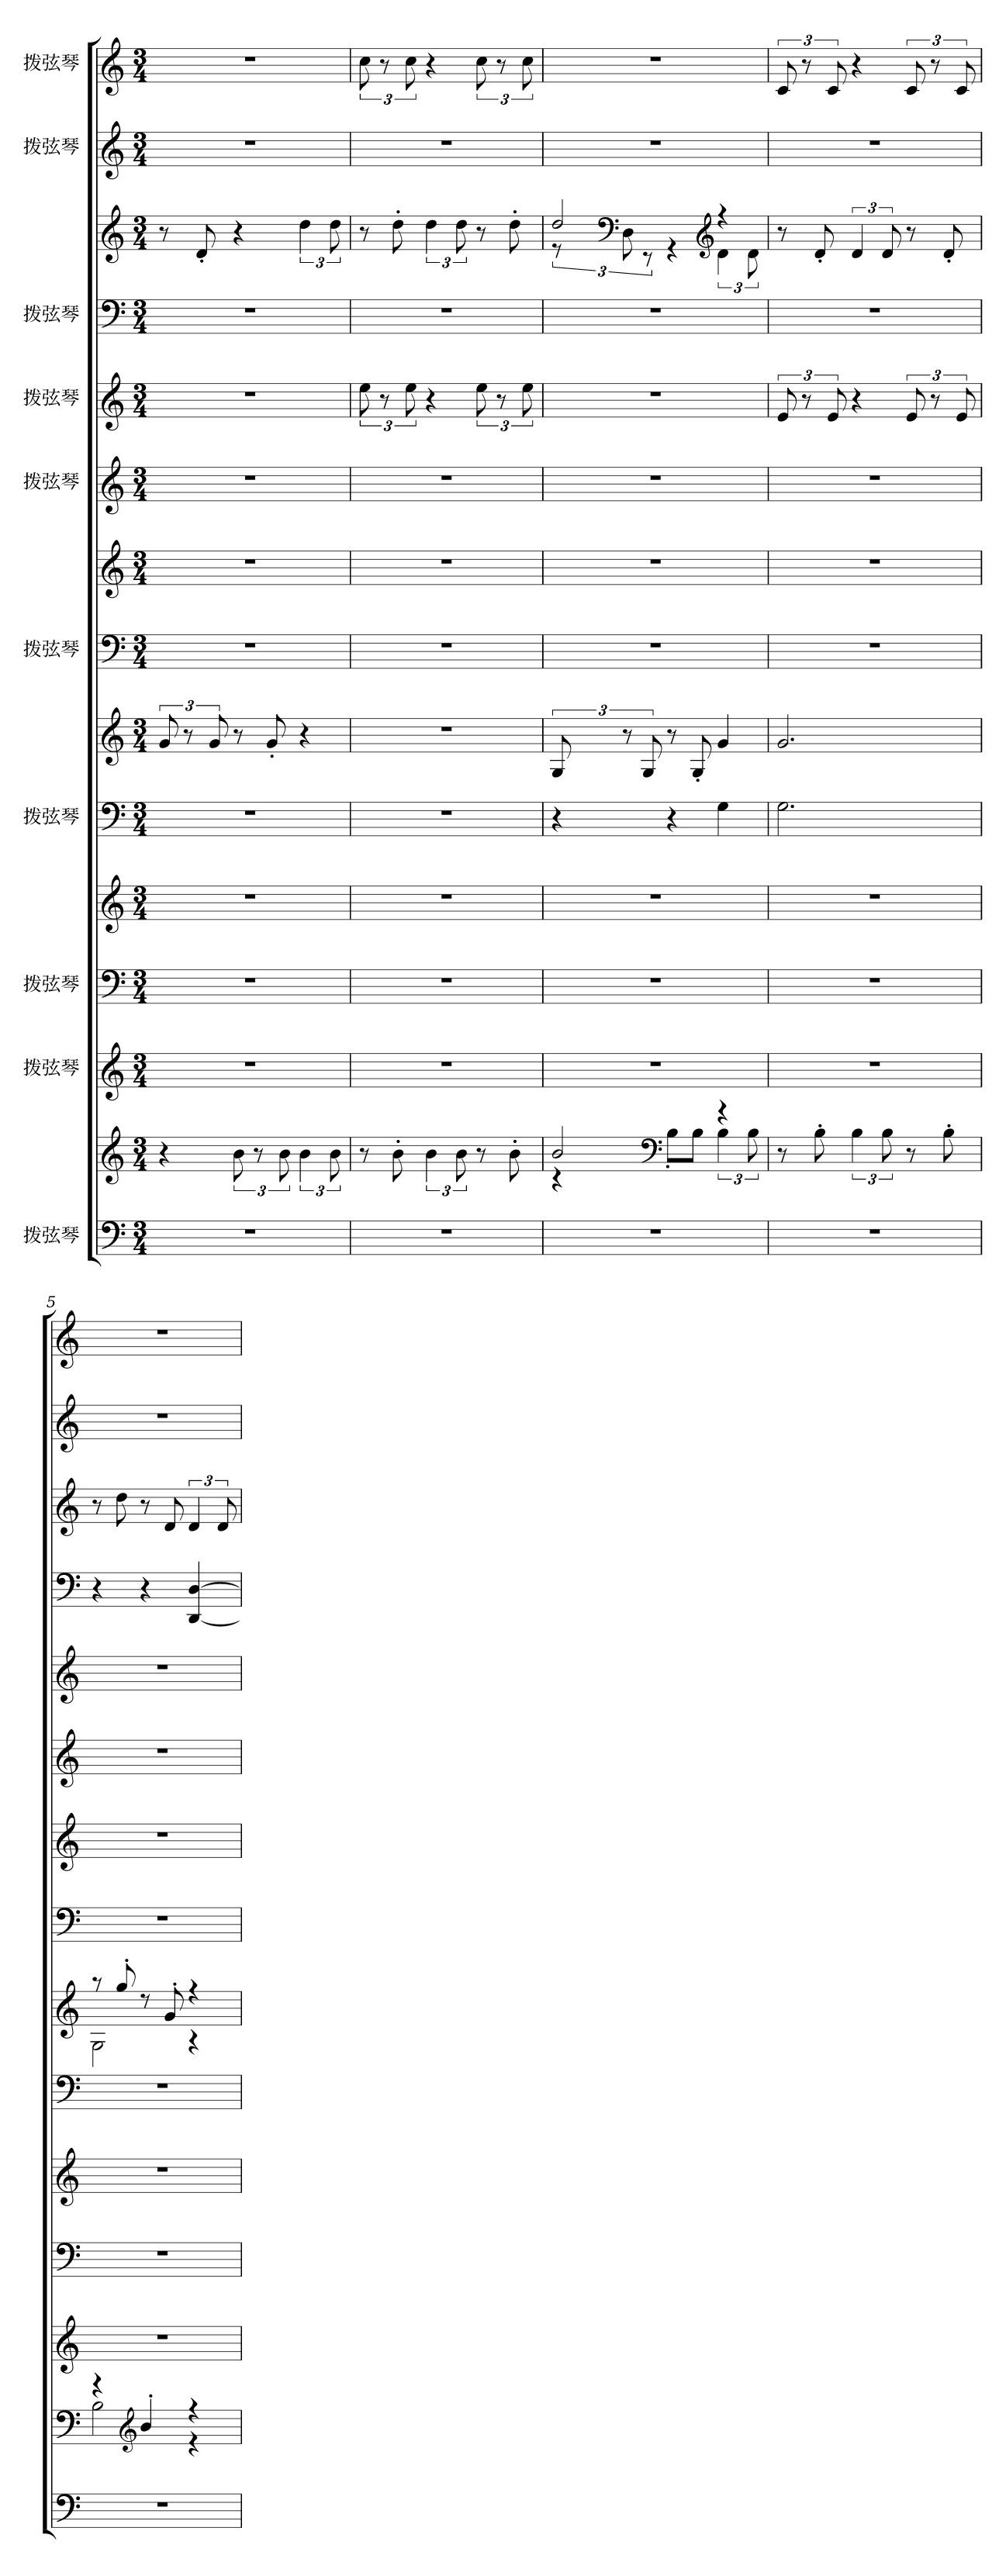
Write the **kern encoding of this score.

**kern	**kern	**kern	**kern	**kern	**kern	**kern	**kern	**kern	**kern	**kern	**kern	**kern	**kern	**kern
*part10	*part10	*part9	*part8	*part8	*part7	*part7	*part6	*part6	*part5	*part4	*part3	*part3	*part2	*part1
*staff15	*staff14	*staff13	*staff12	*staff11	*staff10	*staff9	*staff8	*staff7	*staff6	*staff5	*staff4	*staff3	*staff2	*staff1
*I"拨弦琴	*	*I"拨弦琴	*I"拨弦琴	*	*I"拨弦琴	*	*I"拨弦琴	*	*I"拨弦琴	*I"拨弦琴	*I"拨弦琴	*	*I"拨弦琴	*I"拨弦琴
*clefF4	*clefG2	*clefG2	*clefF4	*clefG2	*clefF4	*clefG2	*clefF4	*clefG2	*clefG2	*clefG2	*clefF4	*clefG2	*clefG2	*clefG2
*k[]	*k[]	*k[]	*k[]	*k[]	*k[]	*k[]	*k[]	*k[]	*k[]	*k[]	*k[]	*k[]	*k[]	*k[]
*M3/4	*M3/4	*M3/4	*M3/4	*M3/4	*M3/4	*M3/4	*M3/4	*M3/4	*M3/4	*M3/4	*M3/4	*M3/4	*M3/4	*M3/4
*MM120	*MM120	*MM120	*MM120	*MM120	*MM120	*MM120	*MM120	*MM120	*MM120	*MM120	*MM120	*MM120	*MM120	*MM120
=1	=1	=1	=1	=1	=1	=1	=1	=1	=1	=1	=1	=1	=1	=1
2.r	4r	2.r	2.r	2.r	2.r	12g/	2.r	2.r	2.r	2.r	2.r	8r	2.r	2.r
.	.	.	.	.	.	12r	.	.	.	.	.	.	.	.
.	.	.	.	.	.	.	.	.	.	.	.	8d'/	.	.
.	.	.	.	.	.	12g/	.	.	.	.	.	.	.	.
.	12b\	.	.	.	.	8r	.	.	.	.	.	4r	.	.
.	12r	.	.	.	.	.	.	.	.	.	.	.	.	.
.	.	.	.	.	.	8g'/	.	.	.	.	.	.	.	.
.	12b\	.	.	.	.	.	.	.	.	.	.	.	.	.
.	6b\	.	.	.	.	4r	.	.	.	.	.	6dd\	.	.
.	12b\	.	.	.	.	.	.	.	.	.	.	12dd\	.	.
=2	=2	=2	=2	=2	=2	=2	=2	=2	=2	=2	=2	=2	=2	=2
2.r	8r	2.r	2.r	2.r	2.r	2.r	2.r	2.r	2.r	12ee\	2.r	8r	2.r	12cc\
.	.	.	.	.	.	.	.	.	.	12r	.	.	.	12r
.	8b'\	.	.	.	.	.	.	.	.	.	.	8dd'\	.	.
.	.	.	.	.	.	.	.	.	.	12ee\	.	.	.	12cc\
.	6b\	.	.	.	.	.	.	.	.	4r	.	6dd\	.	4r
.	12b\	.	.	.	.	.	.	.	.	.	.	12dd\	.	.
.	8r	.	.	.	.	.	.	.	.	12ee\	.	8r	.	12cc\
.	.	.	.	.	.	.	.	.	.	12r	.	.	.	12r
.	8b'\	.	.	.	.	.	.	.	.	.	.	8dd'\	.	.
.	.	.	.	.	.	.	.	.	.	12ee\	.	.	.	12cc\
=3	=3	=3	=3	=3	=3	=3	=3	=3	=3	=3	=3	=3	=3	=3
*	*^	*	*	*	*	*	*	*	*	*	*	*^	*	*
2.r	2b/	4r	2.r	2.r	2.r	4r	12G/	2.r	2.r	2.r	2.r	2.r	2dd/	12r	2.r	2.r
*	*	*	*	*	*	*	*	*	*	*	*	*	*clefF4	*	*	*
.	.	.	.	.	.	.	12r	.	.	.	.	.	.	12D\	.	.
.	.	.	.	.	.	.	12G/	.	.	.	.	.	.	12r	.	.
*	*clefF4	*	*	*	*	*	*	*	*	*	*	*	*	*	*	*
.	.	8B'\L	.	.	.	4r	8r	.	.	.	.	.	.	4r	.	.
.	.	8B\J	.	.	.	.	8G'/	.	.	.	.	.	.	.	.	.
*	*	*	*	*	*	*	*	*	*	*	*	*	*clefG2	*	*	*
.	4r	6B\	.	.	.	4G\	4g/	.	.	.	.	.	4r	6d\	.	.
.	.	12B\	.	.	.	.	.	.	.	.	.	.	.	12d\	.	.
*	*v	*v	*	*	*	*	*	*	*	*	*	*	*v	*v	*	*
=4	=4	=4	=4	=4	=4	=4	=4	=4	=4	=4	=4	=4	=4	=4
2.r	8r	2.r	2.r	2.r	2.G\	2.g/	2.r	2.r	2.r	12e/	2.r	8r	2.r	12c/
.	.	.	.	.	.	.	.	.	.	12r	.	.	.	12r
.	8B'\	.	.	.	.	.	.	.	.	.	.	8d'/	.	.
.	.	.	.	.	.	.	.	.	.	12e/	.	.	.	12c/
.	6B\	.	.	.	.	.	.	.	.	4r	.	6d/	.	4r
.	12B\	.	.	.	.	.	.	.	.	.	.	12d/	.	.
.	8r	.	.	.	.	.	.	.	.	12e/	.	8r	.	12c/
.	.	.	.	.	.	.	.	.	.	12r	.	.	.	12r
.	8B'\	.	.	.	.	.	.	.	.	.	.	8d'/	.	.
.	.	.	.	.	.	.	.	.	.	12e/	.	.	.	12c/
!!LO:PB:g=z
=5	=5	=5	=5	=5	=5	=5	=5	=5	=5	=5	=5	=5	=5	=5
*	*^	*	*	*	*	*^	*	*	*	*	*	*	*	*
2.r	4r	2B\	2.r	2.r	2.r	2.r	8r	2G\	2.r	2.r	2.r	2.r	4r	8r	2.r	2.r
.	.	.	.	.	.	.	8gg'/	.	.	.	.	.	.	8dd\	.	.
*	*clefG2	*	*	*	*	*	*	*	*	*	*	*	*	*	*	*
.	4b'/	.	.	.	.	.	8r	.	.	.	.	.	4r	8r	.	.
.	.	.	.	.	.	.	8g'/	.	.	.	.	.	.	8d/	.	.
.	4r	4r	.	.	.	.	4r	4r	.	.	.	.	[4DD/ [4D/	6d/	.	.
.	.	.	.	.	.	.	.	.	.	.	.	.	.	12d/	.	.
*	*v	*v	*	*	*	*	*v	*v	*	*	*	*	*	*	*	*
=	=	=	=	=	=	=	=	=	=	=	=	=	=	=
*-	*-	*-	*-	*-	*-	*-	*-	*-	*-	*-	*-	*-	*-	*-
